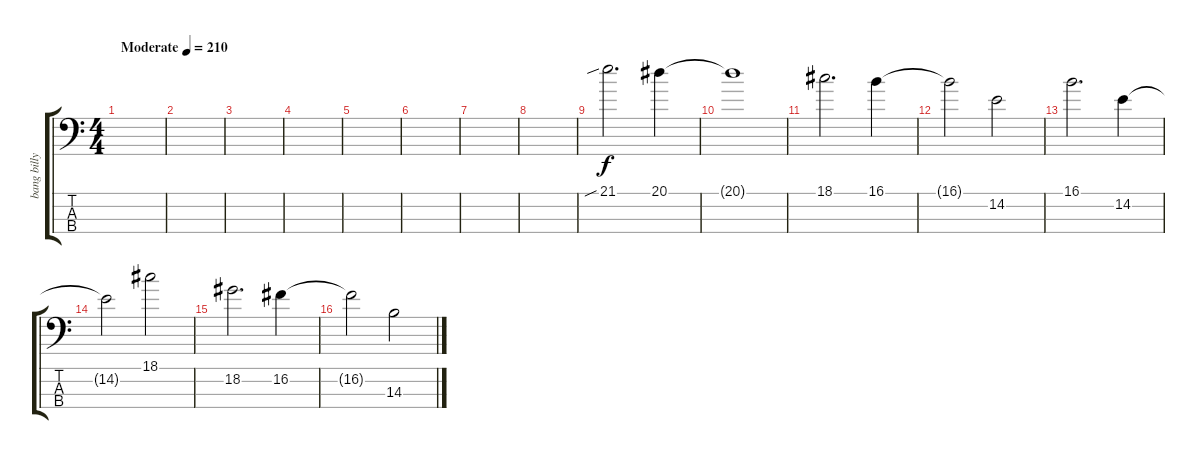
\track ("bang billy" "bang billy") {instrument electricbassfinger}
\staff {score tabs}
\tuning (G2 D2 A1 E1) {hide}
\ts (4 4)
\tempo (210 "Moderate")
\clef f4
\ks c
|
|
|
|
|
|
|
|
21.1{sib}.2{d} 20.1.4 |
20.1{t}.1 |
18.1.2{d} 16.1.4 |
16.1{t}.2 14.2.2 |
16.1.2{d} 14.2.4 |
14.2{t}.2 18.1.2 |
18.2.2{d} 16.2.4 |
16.2{t}.2 14.3.2
